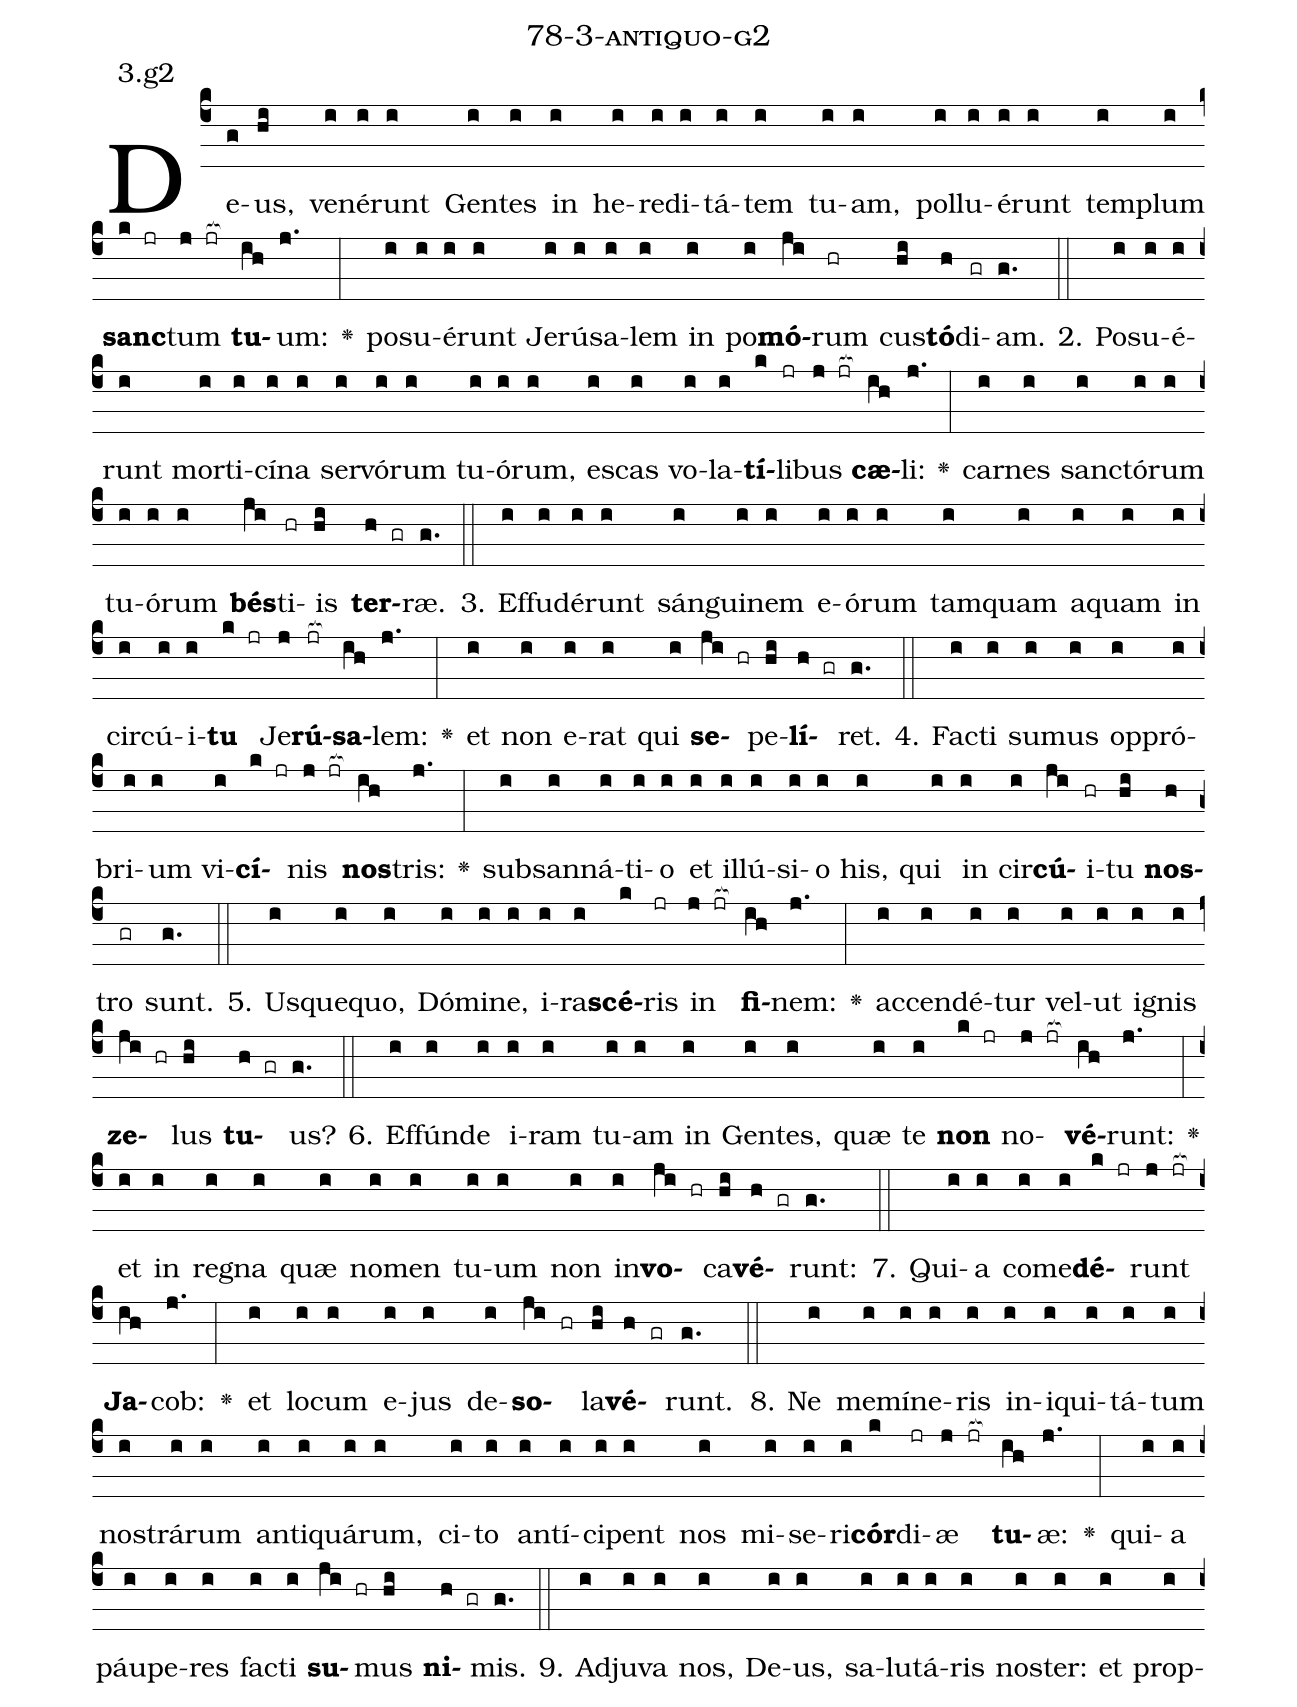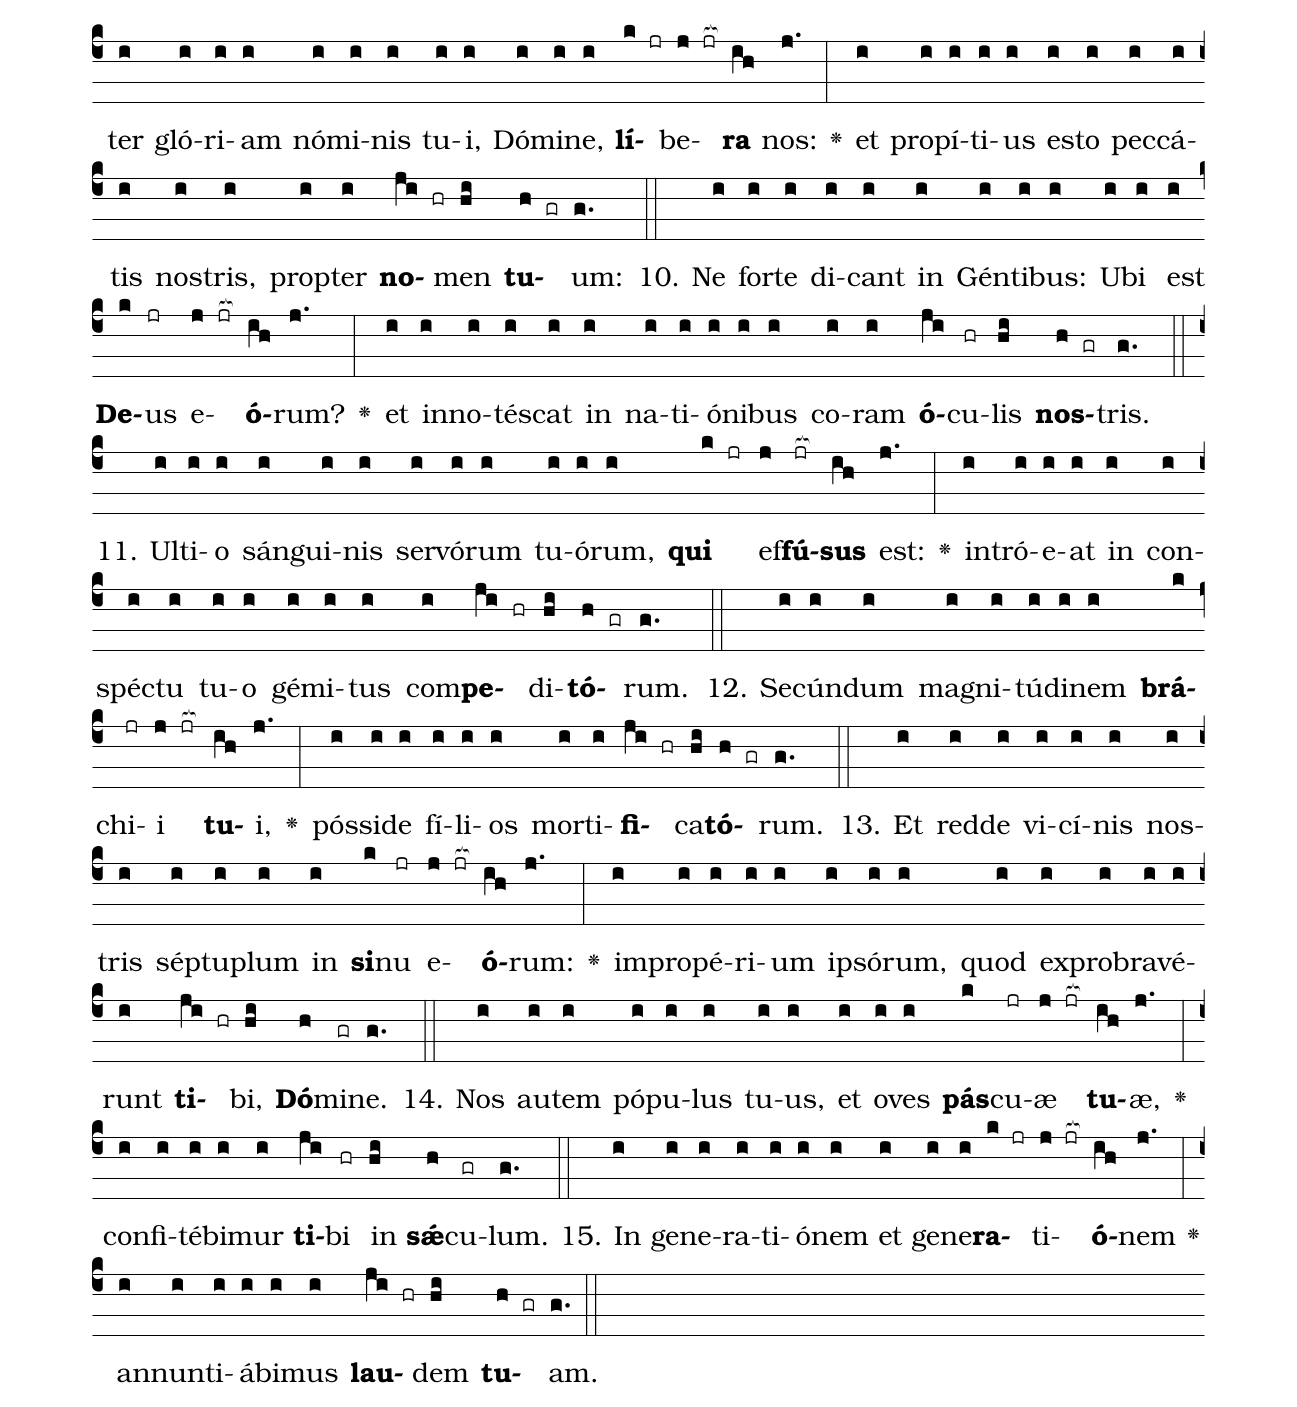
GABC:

name: 78-3-antiquo-g2;
annotation: 3.g2;
%%
(c4)De(g)us,(hi) ve(i)né(i)runt(i) Gen(i)tes(i) in(i) he(i)re(i)di(i)tá(i)tem(i) tu(i)am,(i) pol(i)lu(i)é(i)runt(i) tem(i)plum(i) <b>sanc</b>(k jr)tum(j jr[ocb:1{]) <b>tu</b>(ih[ocb:0}])um:(j.) <v>\greheightstar</v>(:) po(i)su(i)é(i)runt(i) Je(i)rú(i)sa(i)lem(i) in(i) po(i)<b>mó</b>(ji)rum(hr) cus(hi)<b>tó</b>(h)di(gr)am.(g.) (::)
2. Po(i)su(i)é(i)runt(i) mor(i)ti(i)cí(i)na(i) ser(i)vó(i)rum(i) tu(i)ó(i)rum,(i) es(i)cas(i) vo(i)la(i)<b>tí</b>(k)li(jr)bus(j jr[ocb:1{]) <b>cæ</b>(ih[ocb:0}])li:(j.) <v>\greheightstar</v>(:) car(i)nes(i) sanc(i)tó(i)rum(i) tu(i)ó(i)rum(i) <b>bés</b>(ji)ti(hr)is(hi) <b>ter</b>(h gr)ræ.(g.) (::)
3. Ef(i)fu(i)dé(i)runt(i) sán(i)gui(i)nem(i) e(i)ó(i)rum(i) tam(i)quam(i) a(i)quam(i) in(i) cir(i)cú(i)i(i)<b>tu</b>(k jr) Je(j)<b>rú</b>(jr[ocb:1{])<b>sa</b>(ih[ocb:0}])lem:(j.) <v>\greheightstar</v>(:) et(i) non(i) e(i)rat(i) qui(i) <b>se</b>(ji hr)pe(hi)<b>lí</b>(h gr)ret.(g.) (::)
4. Fac(i)ti(i) su(i)mus(i) op(i)pró(i)bri(i)um(i) vi(i)<b>cí</b>(k jr)nis(j jr[ocb:1{]) <b>nos</b>(ih[ocb:0}])tris:(j.) <v>\greheightstar</v>(:) sub(i)san(i)ná(i)ti(i)o(i) et(i) il(i)lú(i)si(i)o(i) his,(i) qui(i) in(i) cir(i)<b>cú</b>(ji)i(hr)tu(hi) <b>nos</b>(h)tro(gr) sunt.(g.) (::)
5. Us(i)que(i)quo,(i) Dó(i)mi(i)ne,(i) i(i)ra(i)<b>scé</b>(k)ris(jr) in(j jr[ocb:1{]) <b>fi</b>(ih[ocb:0}])nem:(j.) <v>\greheightstar</v>(:) ac(i)cen(i)dé(i)tur(i) vel(i)ut(i) i(i)gnis(i) <b>ze</b>(ji hr)lus(hi) <b>tu</b>(h gr)us?(g.) (::)
6. Ef(i)fún(i)de(i) i(i)ram(i) tu(i)am(i) in(i) Gen(i)tes,(i) quæ(i) te(i) <b>non</b>(k jr) no(j jr[ocb:1{])<b>vé</b>(ih[ocb:0}])runt:(j.) <v>\greheightstar</v>(:) et(i) in(i) re(i)gna(i) quæ(i) no(i)men(i) tu(i)um(i) non(i) in(i)<b>vo</b>(ji hr)ca(hi)<b>vé</b>(h gr)runt:(g.) (::)
7. Qui(i)a(i) com(i)e(i)<b>dé</b>(k jr)runt(j jr[ocb:1{]) <b>Ja</b>(ih[ocb:0}])cob:(j.) <v>\greheightstar</v>(:) et(i) lo(i)cum(i) e(i)jus(i) de(i)<b>so</b>(ji hr)la(hi)<b>vé</b>(h gr)runt.(g.) (::)
8. Ne(i) me(i)mí(i)ne(i)ris(i) in(i)i(i)qui(i)tá(i)tum(i) nos(i)trá(i)rum(i) an(i)ti(i)quá(i)rum,(i) ci(i)to(i) an(i)tí(i)ci(i)pent(i) nos(i) mi(i)se(i)ri(i)<b>cór</b>(k)di(jr)æ(j jr[ocb:1{]) <b>tu</b>(ih[ocb:0}])æ:(j.) <v>\greheightstar</v>(:) qui(i)a(i) páu(i)pe(i)res(i) fac(i)ti(i) <b>su</b>(ji hr)mus(hi) <b>ni</b>(h gr)mis.(g.) (::)
9. Ad(i)ju(i)va(i) nos,(i) De(i)us,(i) sa(i)lu(i)tá(i)ris(i) nos(i)ter:(i) et(i) prop(i)ter(i) gló(i)ri(i)am(i) nó(i)mi(i)nis(i) tu(i)i,(i) Dó(i)mi(i)ne,(i) <b>lí</b>(k jr)be(j jr[ocb:1{])<b>ra</b>(ih[ocb:0}]) nos:(j.) <v>\greheightstar</v>(:) et(i) pro(i)pí(i)ti(i)us(i) es(i)to(i) pec(i)cá(i)tis(i) nos(i)tris,(i) prop(i)ter(i) <b>no</b>(ji hr)men(hi) <b>tu</b>(h gr)um:(g.) (::)
10. Ne(i) for(i)te(i) di(i)cant(i) in(i) Gén(i)ti(i)bus:(i) U(i)bi(i) est(i) <b>De</b>(k)us(jr) e(j jr[ocb:1{])<b>ó</b>(ih[ocb:0}])rum?(j.) <v>\greheightstar</v>(:) et(i) in(i)no(i)tés(i)cat(i) in(i) na(i)ti(i)ó(i)ni(i)bus(i) co(i)ram(i) <b>ó</b>(ji)cu(hr)lis(hi) <b>nos</b>(h gr)tris.(g.) (::)
11. Ul(i)ti(i)o(i) sán(i)gui(i)nis(i) ser(i)vó(i)rum(i) tu(i)ó(i)rum,(i) <b>qui</b>(k jr) ef(j)<b>fú</b>(jr[ocb:1{])<b>sus</b>(ih[ocb:0}]) est:(j.) <v>\greheightstar</v>(:) in(i)tró(i)e(i)at(i) in(i) con(i)spéc(i)tu(i) tu(i)o(i) gé(i)mi(i)tus(i) com(i)<b>pe</b>(ji hr)di(hi)<b>tó</b>(h gr)rum.(g.) (::)
12. Se(i)cún(i)dum(i) ma(i)gni(i)tú(i)di(i)nem(i) <b>brá</b>(k)chi(jr)i(j jr[ocb:1{]) <b>tu</b>(ih[ocb:0}])i,(j.) <v>\greheightstar</v>(:) pós(i)si(i)de(i) fí(i)li(i)os(i) mor(i)ti(i)<b>fi</b>(ji hr)ca(hi)<b>tó</b>(h gr)rum.(g.) (::)
13. Et(i) red(i)de(i) vi(i)cí(i)nis(i) nos(i)tris(i) sép(i)tu(i)plum(i) in(i) <b>si</b>(k)nu(jr) e(j jr[ocb:1{])<b>ó</b>(ih[ocb:0}])rum:(j.) <v>\greheightstar</v>(:) im(i)pro(i)pé(i)ri(i)um(i) ip(i)só(i)rum,(i) quod(i) ex(i)pro(i)bra(i)vé(i)runt(i) <b>ti</b>(ji hr)bi,(hi) <b>Dó</b>(h)mi(gr)ne.(g.) (::)
14. Nos(i) au(i)tem(i) pó(i)pu(i)lus(i) tu(i)us,(i) et(i) o(i)ves(i) <b>pás</b>(k)cu(jr)æ(j jr[ocb:1{]) <b>tu</b>(ih[ocb:0}])æ,(j.) <v>\greheightstar</v>(:) con(i)fi(i)té(i)bi(i)mur(i) <b>ti</b>(ji)bi(hr) in(hi) <b>sǽ</b>(h)cu(gr)lum.(g.) (::)
15. In(i) ge(i)ne(i)ra(i)ti(i)ó(i)nem(i) et(i) ge(i)ne(i)<b>ra</b>(k jr)ti(j jr[ocb:1{])<b>ó</b>(ih[ocb:0}])nem(j.) <v>\greheightstar</v>(:) an(i)nun(i)ti(i)á(i)bi(i)mus(i) <b>lau</b>(ji hr)dem(hi) <b>tu</b>(h gr)am.(g.) (::)
